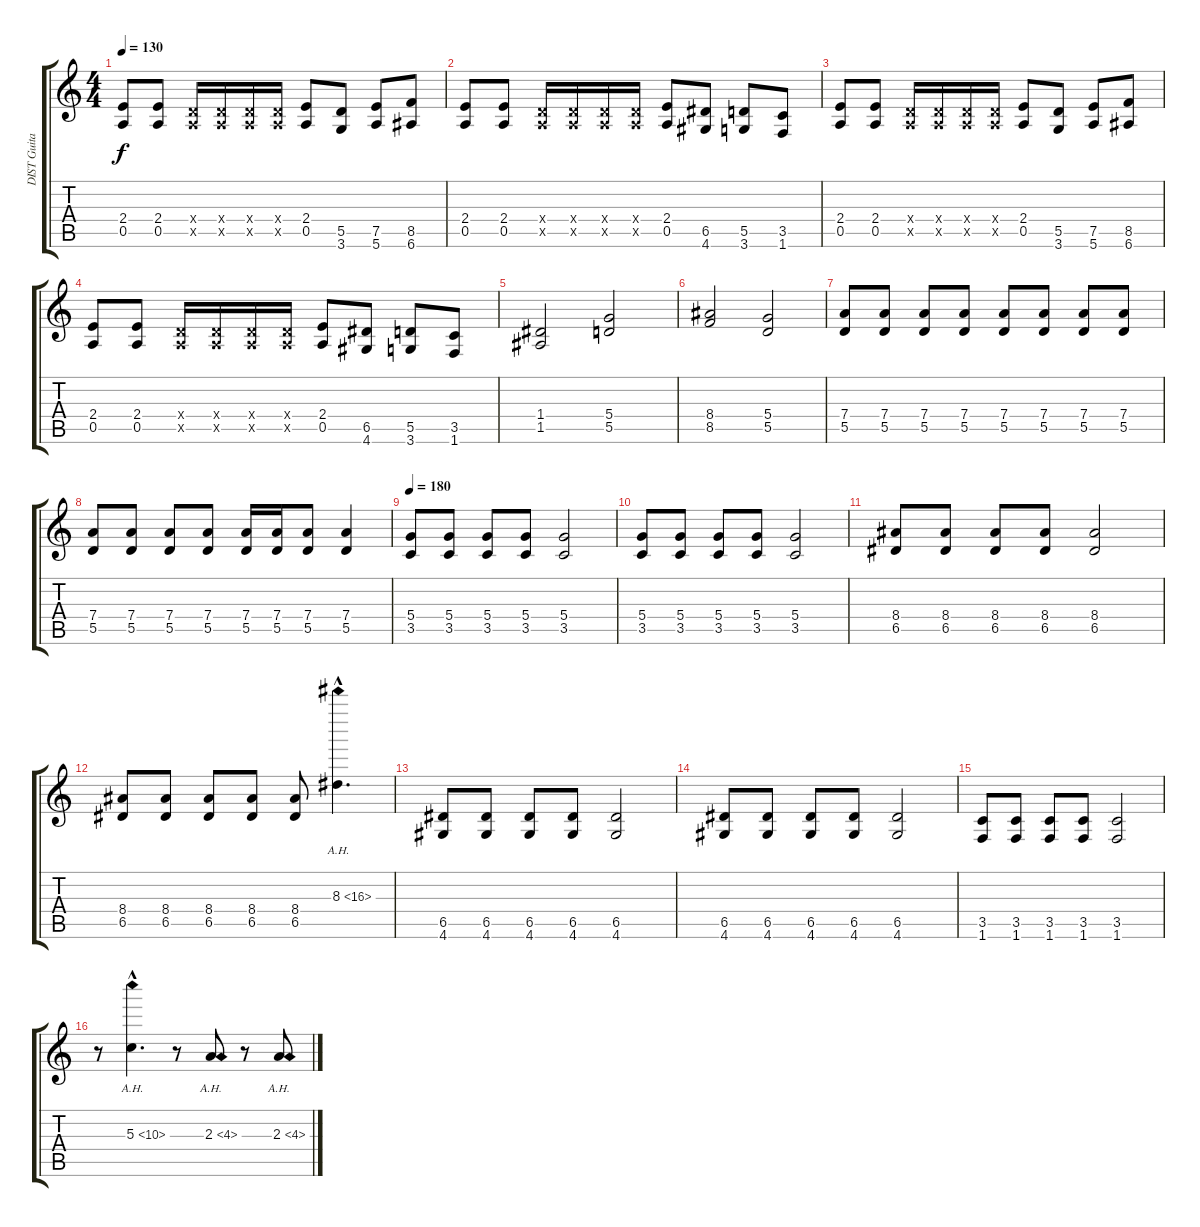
\track ("DIST Guitar 2" "DIST Guita") {instrument distortionguitar}
\staff {score tabs}
\tuning (E4 B3 G3 D3 A2 E2) {hide}
\ts (4 4)
\tempo 130
\clef g2
\ks c
(2.4 0.5).8{dy f} (2.4 0.5).8 (0.4{x} 0.5{x}).16 (0.4{x} 0.5{x}).16 (0.4{x} 0.5{x}).16 (0.4{x} 0.5{x}).16 (2.4 0.5).8 (5.5 3.6).8 (7.5 5.6).8 (8.5 6.6).8 |
(2.4 0.5).8 (2.4 0.5).8 (0.4{x} 0.5{x}).16 (0.4{x} 0.5{x}).16 (0.4{x} 0.5{x}).16 (0.4{x} 0.5{x}).16 (2.4 0.5).8 (6.5 4.6).8 (5.5 3.6).8 (3.5 1.6).8 |
(2.4 0.5).8 (2.4 0.5).8 (0.4{x} 0.5{x}).16 (0.4{x} 0.5{x}).16 (0.4{x} 0.5{x}).16 (0.4{x} 0.5{x}).16 (2.4 0.5).8 (5.5 3.6).8 (7.5 5.6).8 (8.5 6.6).8 |
(2.4 0.5).8 (2.4 0.5).8 (0.4{x} 0.5{x}).16 (0.4{x} 0.5{x}).16 (0.4{x} 0.5{x}).16 (0.4{x} 0.5{x}).16 (2.4 0.5).8 (6.5 4.6).8 (5.5 3.6).8 (3.5 1.6).8 |
(1.4 1.5).2 (5.4 5.5).2 |
(8.4 8.5).2 (5.4 5.5).2 |
(7.4 5.5).8 (7.4 5.5).8 (7.4 5.5).8 (7.4 5.5).8 (7.4 5.5).8 (7.4 5.5).8 (7.4 5.5).8 (7.4 5.5).8 |
(7.4 5.5).8 (7.4 5.5).8 (7.4 5.5).8 (7.4 5.5).8 (7.4 5.5).16 (7.4 5.5).16 (7.4 5.5).8 (7.4 5.5).4 |
\tempo 180
(5.4 3.5).8 (5.4 3.5).8 (5.4 3.5).8 (5.4 3.5).8 (5.4 3.5).2 |
(5.4 3.5).8 (5.4 3.5).8 (5.4 3.5).8 (5.4 3.5).8 (5.4 3.5).2 |
(8.4 6.5).8 (8.4 6.5).8 (8.4 6.5).8 (8.4 6.5).8 (8.4 6.5).2 |
(8.4 6.5).8 (8.4 6.5).8 (8.4 6.5).8 (8.4 6.5).8 (8.4 6.5).8 8.3{ah 8 hac}.4{d} |
(6.5 4.6).8 (6.5 4.6).8 (6.5 4.6).8 (6.5 4.6).8 (6.5 4.6).2 |
(6.5 4.6).8 (6.5 4.6).8 (6.5 4.6).8 (6.5 4.6).8 (6.5 4.6).2 |
(3.5 1.6).8 (3.5 1.6).8 (3.5 1.6).8 (3.5 1.6).8 (3.5 1.6).2 |
r.8 5.3{ah 5 hac}.4{d} r.8 2.3{ah 2}.8 r.8 2.3{ah 2}.8
